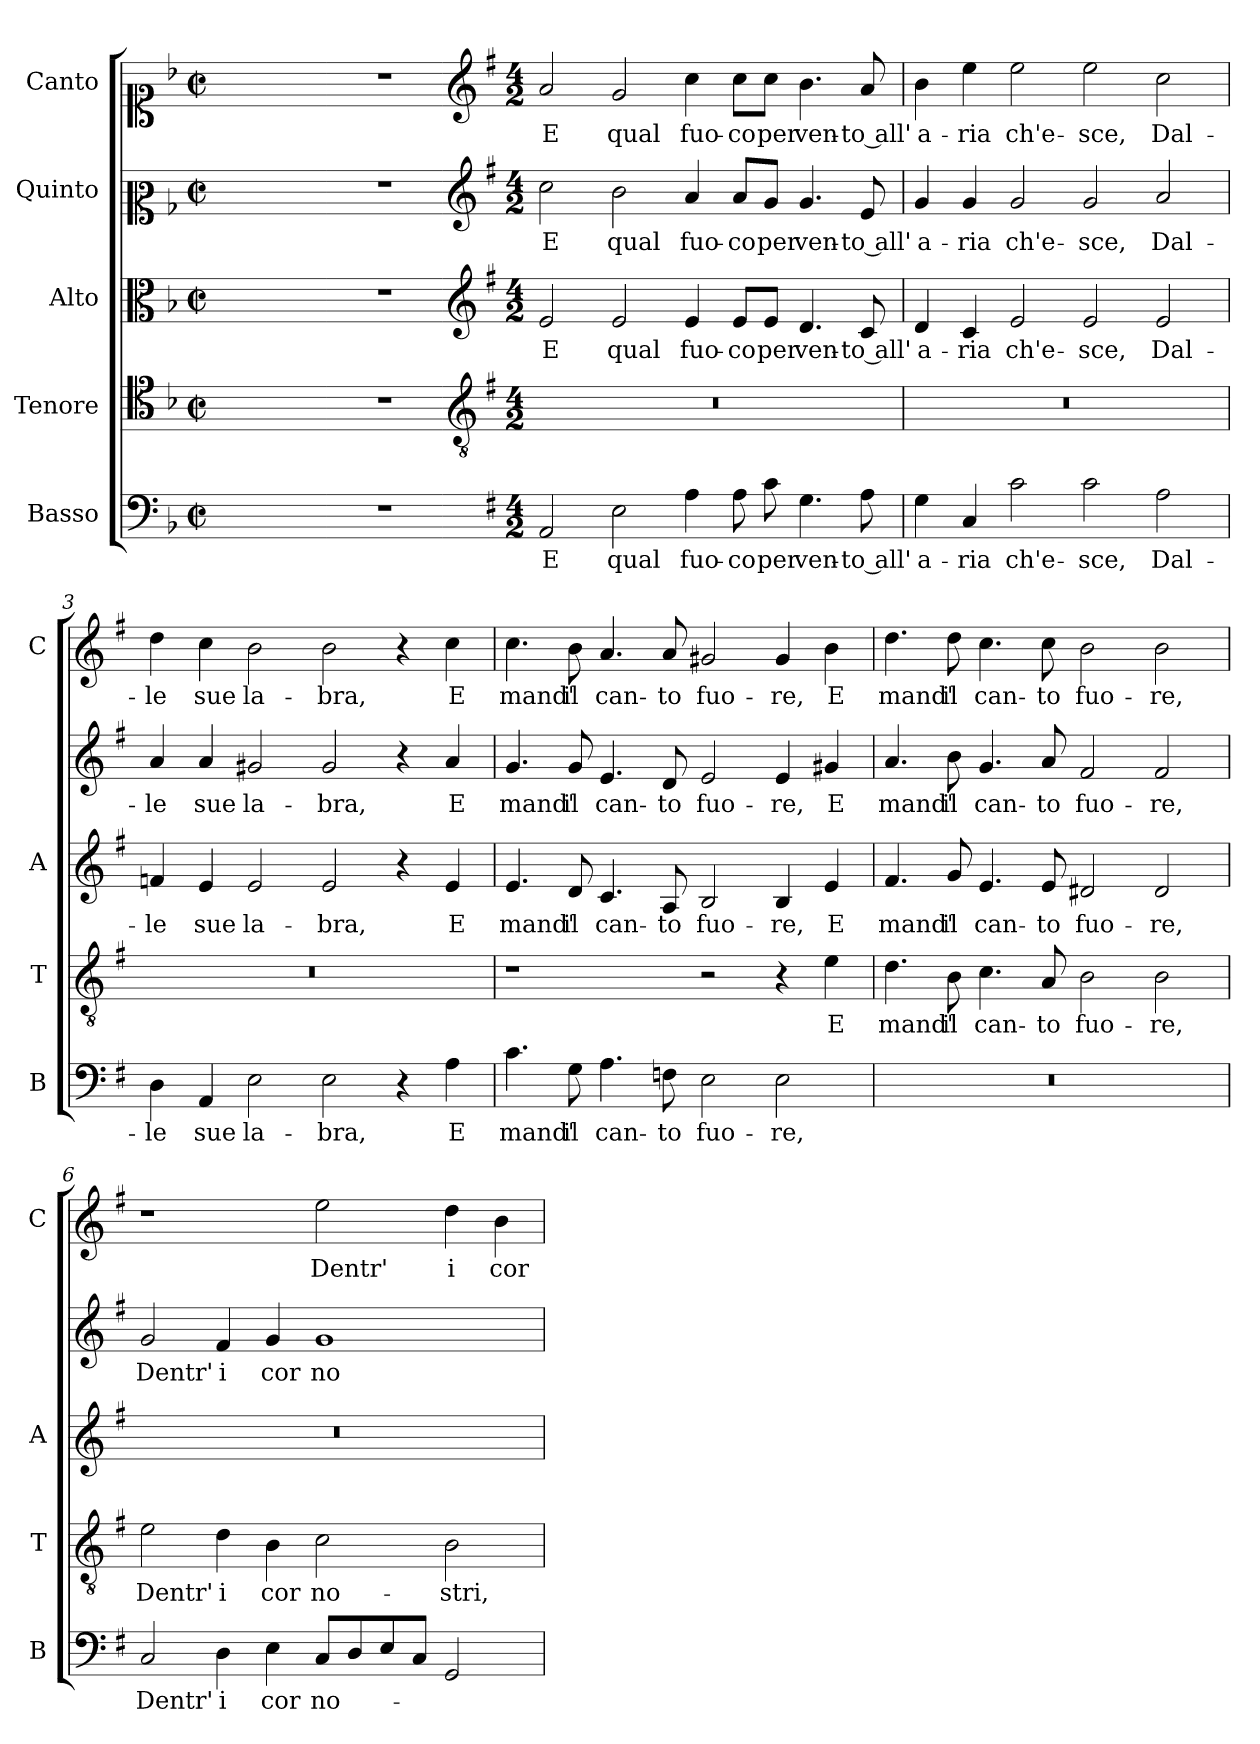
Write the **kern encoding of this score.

**kern	**text	**kern	**text	**kern	**text	**kern	**text	**kern	**text
*part5	*part5	*part4	*part4	*part3	*part3	*part2	*part2	*part1	*part1
*staff5	*staff5	*staff4	*staff4	*staff3	*staff3	*staff2	*staff2	*staff1	*staff1
*I"Basso	*	*I"Tenore	*	*I"Alto	*	*I"Quinto	*	*I"Canto	*
*I'B	*	*I'T	*	*I'A	*	*	*	*I'C	*
*clefF4	*	*clefC4	*	*clefC3	*	*clefC2	*	*clefC1	*
*k[b-]	*	*k[b-]	*	*k[b-]	*	*k[b-]	*	*k[b-]	*
*F:	*	*F:	*	*F:	*	*F:	*	*F:	*
*M2/2	*	*M2/2	*	*M2/2	*	*M2/2	*	*M2/2	*
*met(c|)	*	*met(c|)	*	*met(c|)	*	*met(c|)	*	*met(c|)	*
=	=	=	=	=	=	=	=	=	=
1ryy	.	1ryy	.	1ryy	.	1ryy	.	1ryy	.
=1X-	=1X-	=1X-	=1X-	=1X-	=1X-	=1X-	=1X-	=1X-	=1X-
1r	.	1r	.	1r	.	1r	.	1r	.
=1-	=1-	=1-	=1-	=1-	=1-	=1-	=1-	=1-	=1-
*	*	*clefGv2	*	*clefG2	*	*clefG2	*	*clefG2	*
*k[f#]	*	*k[f#]	*	*k[f#]	*	*k[f#]	*	*k[f#]	*
*G:	*	*G:	*	*G:	*	*G:	*	*G:	*
*M4/2	*	*M4/2	*	*M4/2	*	*M4/2	*	*M4/2	*
!	!LO:LY:b	!	!	!	!LO:LY:b	!	!LO:LY:b	!	!LO:LY:b
2AA/	E	0r	.	2e/	E	2cc\	E	2a/	E
!	!LO:LY:b	!	!	!	!LO:LY:b	!	!LO:LY:b	!	!LO:LY:b
2E\	qual	.	.	2e/	qual	2b\	qual	2g/	qual
!	!LO:LY:b	!	!	!	!LO:LY:b	!	!LO:LY:b	!	!LO:LY:b
4A\	fuo-	.	.	4e/	fuo-	4a/	fuo-	4cc\	fuo-
!	!LO:LY:b	!	!	!	!LO:LY:b	!	!LO:LY:b	!	!LO:LY:b
8A\	-co	.	.	8e/L	-co	8a/L	-co	8cc\L	-co
!	!LO:LY:b	!	!	!	!LO:LY:b	!	!LO:LY:b	!	!LO:LY:b
8c\	per	.	.	8e/J	per	8g/J	per	8cc\J	per
!	!LO:LY:b	!	!	!	!LO:LY:b	!	!LO:LY:b	!	!LO:LY:b
4.G\	ven-	.	.	4.d/	ven-	4.g/	ven-	4.b\	ven-
!	!LO:LY:b	!	!	!	!LO:LY:b	!	!LO:LY:b	!	!LO:LY:b
8A\	-to all'	.	.	8c/	-to all'	8e/	-to all'	8a/	-to all'
=2	=2	=2	=2	=2	=2	=2	=2	=2	=2
!	!LO:LY:b	!	!	!	!LO:LY:b	!	!LO:LY:b	!	!LO:LY:b
4G\	a-	0r	.	4d/	a-	4g/	a-	4b\	a-
!	!LO:LY:b	!	!	!	!LO:LY:b	!	!LO:LY:b	!	!LO:LY:b
4C/	-ria	.	.	4c/	-ria	4g/	-ria	4ee\	-ria
!	!LO:LY:b	!	!	!	!LO:LY:b	!	!LO:LY:b	!	!LO:LY:b
2c\	ch'e-	.	.	2e/	ch'e-	2g/	ch'e-	2ee\	ch'e-
!	!LO:LY:b	!	!	!	!LO:LY:b	!	!LO:LY:b	!	!LO:LY:b
2c\	-sce,	.	.	2e/	-sce,	2g/	-sce,	2ee\	-sce,
!	!LO:LY:b	!	!	!	!LO:LY:b	!	!LO:LY:b	!	!LO:LY:b
2A\	Dal-	.	.	2e/	Dal-	2a/	Dal-	2cc\	Dal-
=3	=3	=3	=3	=3	=3	=3	=3	=3	=3
!	!LO:LY:b	!	!	!	!LO:LY:b	!	!LO:LY:b	!	!LO:LY:b
4D\	-le	0r	.	4fn/	-le	4a/	-le	4dd\	-le
!	!LO:LY:b	!	!	!	!LO:LY:b	!	!LO:LY:b	!	!LO:LY:b
4AA/	sue	.	.	4e/	sue	4a/	sue	4cc\	sue
!	!LO:LY:b	!	!	!	!LO:LY:b	!	!LO:LY:b	!	!LO:LY:b
2E\	la-	.	.	2e/	la-	2g#X/	la-	2b\	la-
!	!LO:LY:b	!	!	!	!LO:LY:b	!	!LO:LY:b	!	!LO:LY:b
2E\	-bra,	.	.	2e/	-bra,	2g#/	-bra,	2b\	-bra,
4r	.	.	.	4r	.	4r	.	4r	.
!	!LO:LY:b	!	!	!	!LO:LY:b	!	!LO:LY:b	!	!LO:LY:b
4A\	E	.	.	4e/	E	4a/	E	4cc\	E
!!LO:LB:g=z
=4	=4	=4	=4	=4	=4	=4	=4	=4	=4
!	!LO:LY:b	!	!	!	!LO:LY:b	!	!LO:LY:b	!	!LO:LY:b
4.c\	mand'	1r	.	4.e/	mand'	4.g/	mand'	4.cc\	mand'
!	!LO:LY:b	!	!	!	!LO:LY:b	!	!LO:LY:b	!	!LO:LY:b
8G\	il	.	.	8d/	il	8g/	il	8b\	il
!	!LO:LY:b	!	!	!	!LO:LY:b	!	!LO:LY:b	!	!LO:LY:b
4.A\	can-	.	.	4.c/	can-	4.e/	can-	4.a/	can-
!	!LO:LY:b	!	!	!	!LO:LY:b	!	!LO:LY:b	!	!LO:LY:b
8Fn\	-to	.	.	8A/	-to	8d/	-to	8a/	-to
!	!LO:LY:b	!	!	!	!LO:LY:b	!	!LO:LY:b	!	!LO:LY:b
2E\	fuo-	2r	.	2B/	fuo-	2e/	fuo-	2g#X/	fuo-
!	!LO:LY:b	!	!	!	!LO:LY:b	!	!LO:LY:b	!	!LO:LY:b
2E\	-re,	4r	.	4B/	-re,	4e/	-re,	4g#/	-re,
!	!	!	!LO:LY:b	!	!LO:LY:b	!	!LO:LY:b	!	!LO:LY:b
.	.	4e\	E	4e/	E	4g#X/	E	4b\	E
=5	=5	=5	=5	=5	=5	=5	=5	=5	=5
!	!	!	!LO:LY:b	!	!LO:LY:b	!	!LO:LY:b	!	!LO:LY:b
0r	.	4.d\	mand'	4.f#/	mand'	4.a/	mand'	4.dd\	mand'
!	!	!	!LO:LY:b	!	!LO:LY:b	!	!LO:LY:b	!	!LO:LY:b
.	.	8B\	il	8g/	il	8b\	il	8dd\	il
!	!	!	!LO:LY:b	!	!LO:LY:b	!	!LO:LY:b	!	!LO:LY:b
.	.	4.c\	can-	4.e/	can-	4.g/	can-	4.cc\	can-
!	!	!	!LO:LY:b	!	!LO:LY:b	!	!LO:LY:b	!	!LO:LY:b
.	.	8A/	-to	8e/	-to	8a/	-to	8cc\	-to
!	!	!	!LO:LY:b	!	!LO:LY:b	!	!LO:LY:b	!	!LO:LY:b
.	.	2B\	fuo-	2d#X/	fuo-	2f#/	fuo-	2b\	fuo-
!	!	!	!LO:LY:b	!	!LO:LY:b	!	!LO:LY:b	!	!LO:LY:b
.	.	2B\	-re,	2d#/	-re,	2f#/	-re,	2b\	-re,
=6	=6	=6	=6	=6	=6	=6	=6	=6	=6
!	!LO:LY:b	!	!LO:LY:b	!	!	!	!LO:LY:b	!	!
2C/	Dentr'	2e\	Dentr'	0r	.	2g/	Dentr'	1r	.
!	!LO:LY:b	!	!LO:LY:b	!	!	!	!LO:LY:b	!	!
4D\	i	4d\	i	.	.	4f#/	i	.	.
!	!LO:LY:b	!	!LO:LY:b	!	!	!	!LO:LY:b	!	!
4E\	cor	4B\	cor	.	.	4g/	cor	.	.
!	!LO:LY:b	!	!LO:LY:b	!	!	!	!LO:LY:b	!	!LO:LY:b
8C/L	no-	2c\	no-	.	.	1g	no-	2ee\	Dentr'
8D/	.	.	.	.	.	.	.	.	.
8E/	.	.	.	.	.	.	.	.	.
8C/J	.	.	.	.	.	.	.	.	.
!	!	!	!LO:LY:b	!	!	!	!	!	!LO:LY:b
2GG/	.	2B\	-stri,	.	.	.	.	4dd\	i
!	!	!	!	!	!	!	!	!	!LO:LY:b
.	.	.	.	.	.	.	.	4b\	cor
=	=	=	=	=	=	=	=	=	=
*-	*-	*-	*-	*-	*-	*-	*-	*-	*-
